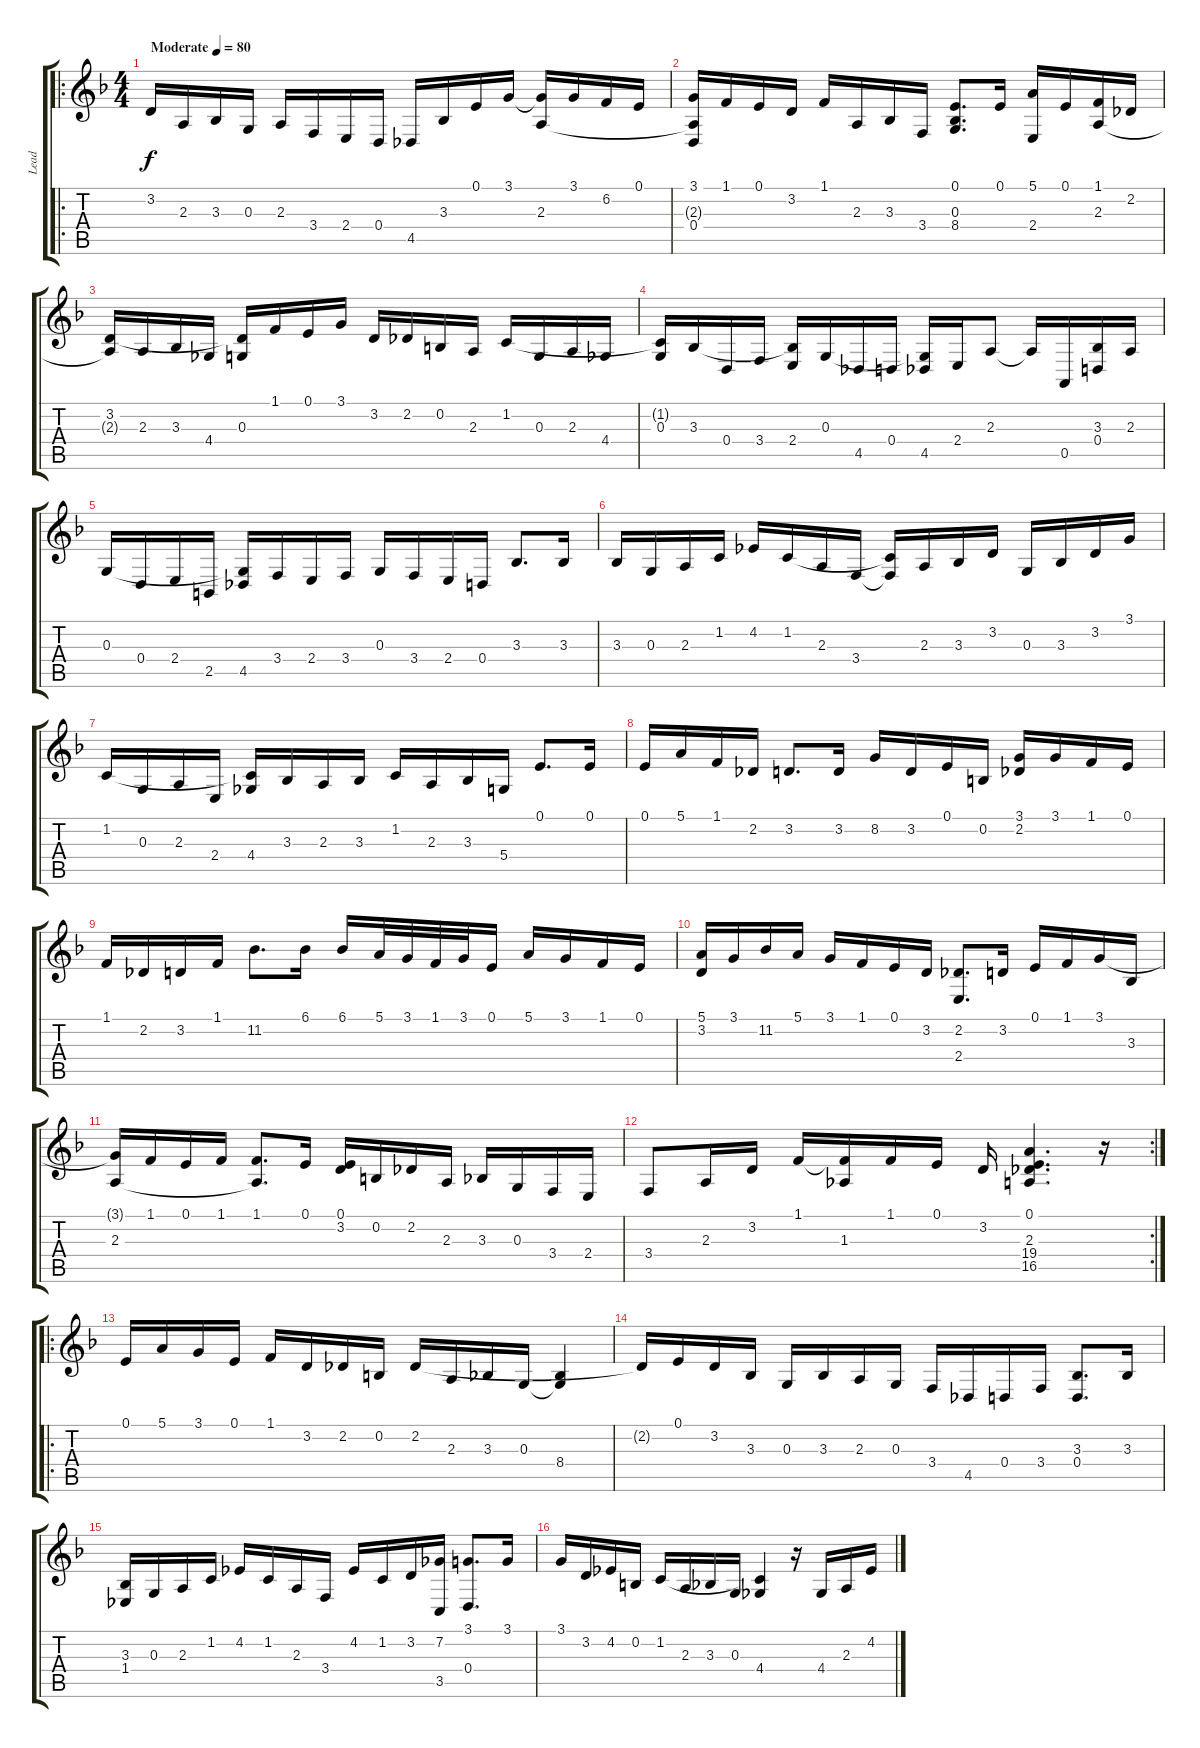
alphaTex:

\track ("Lead" "Lead") {instrument acousticgrandpiano}
\staff {score tabs}
\tuning (E4 B3 G3 D3 A2 E2) {hide}
\ro
\ts (4 4)
\tempo (80 "Moderate")
\clef g2
\ks dminor
3.2.16{dy f instrument acousticgrandpiano} 2.3.16 3.3.16 0.3.16 2.3.16 3.4.16 2.4.16 0.4.16 4.5.16 3.3.16 0.1.16 3.1.16 (3.1{t} 2.3).16 3.1.16 6.2.16 0.1.16 |
(3.1 2.3{t} 0.4).16 1.1.16 0.1.16 3.2.16 1.1.16 2.3.16 3.3.16 3.4.16 (0.1 0.3 8.4).8{d} 0.1.16 (5.1 2.4).16 0.1.16 (1.1 2.3).16 2.2.16 |
(3.2 2.3{t}).16 2.3.16 3.3.16 4.4.16 (3.2{t} 0.3).16 1.1.16 0.1.16 3.1.16 3.2.16 2.2.16 0.2.16 2.3.16 1.2.16 0.3.16 2.3.16 4.4.16 |
(1.2{t} 0.3).16 3.3.16 0.4.16 3.4.16 (3.3{t} 2.4).16 0.3.16 4.5.16 0.4.16 (0.3{t} 4.5).16 2.4.16 2.3.8 2.3{t}.16 0.5.16 (3.3 0.4).16 2.3.16 |
0.3.16 0.4.16 2.4.16 2.5.16 (0.3{t} 4.5).16 3.4.16 2.4.16 3.4.16 0.3.16 3.4.16 2.4.16 0.4.16 3.3.8{d} 3.3.16 |
3.3.16 0.3.16 2.3.16 1.2.16 4.2.16 1.2.16 2.3.16 3.4.16 (1.2{t} 3.4{t}).16 2.3.16 3.3.16 3.2.16 0.3.16 3.3.16 3.2.16 3.1.16 |
1.2.16 0.3.16 2.3.16 2.4.16 (1.2{t} 4.4).16 3.3.16 2.3.16 3.3.16 1.2.16 2.3.16 3.3.16 5.4.16 0.1.8{d} 0.1.16 |
0.1.16 5.1.16 1.1.16 2.2.16 3.2.8{d} 3.2.16 8.2.16 3.2.16 0.1.16 0.2.16 (3.1 2.2).16 3.1.16 1.1.16 0.1.16 |
1.1.16 2.2.16 3.2.16 1.1.16 11.2.8{d} 6.1.16 6.1.16 5.1.32 3.1.32 1.1.32 3.1.32 0.1.16 5.1.16 3.1.16 1.1.16 0.1.16 |
(5.1 3.2).16 3.1.16 11.2.16 5.1.16 3.1.16 1.1.16 0.1.16 3.2.16 (2.2 2.4).8{d} 3.2.16 0.1.16 1.1.16 3.1.16 3.3.16 |
(3.1{t} 2.3).16 1.1.16 0.1.16 1.1.16 (1.1 2.3{t}).8{d} 0.1.16 (0.1 3.2).16 0.2.16 2.2.16 2.3.16 3.3.16 0.3.16 3.4.16 2.4.16 |
\rc 2
3.4.8 2.3.16 3.2.16 1.1.16 (1.1{t} 1.3).16 1.1.16 0.1.16 3.2.16 (0.1 2.3 19.4 16.5).4{d} r.16 |
\ro
0.1.16 5.1.16 3.1.16 0.1.16 1.1.16 3.2.16 2.2.16 0.2.16 2.2.16 2.3.16 3.3.16 0.3.16 (0.3{t} 8.4).4 |
2.2{t}.16 0.1.16 3.2.16 3.3.16 0.3.16 3.3.16 2.3.16 0.3.16 3.4.16 4.5.16 0.4.16 3.4.16 (3.3 0.4).8{d} 3.3.16 |
(3.3 1.4).16 0.3.16 2.3.16 1.2.16 4.2.16 1.2.16 2.3.16 3.4.16 4.2.16 1.2.16 3.2.16 (7.2 3.5).16 (3.1 0.4).8{d} 3.1.16 |
3.1.16 3.2.16 4.2.16 0.2.16 1.2.16 2.3.16 3.3.16 0.3.16 (1.2{t} 4.4).4 r.16 4.4.16 2.3.16 4.2.16
